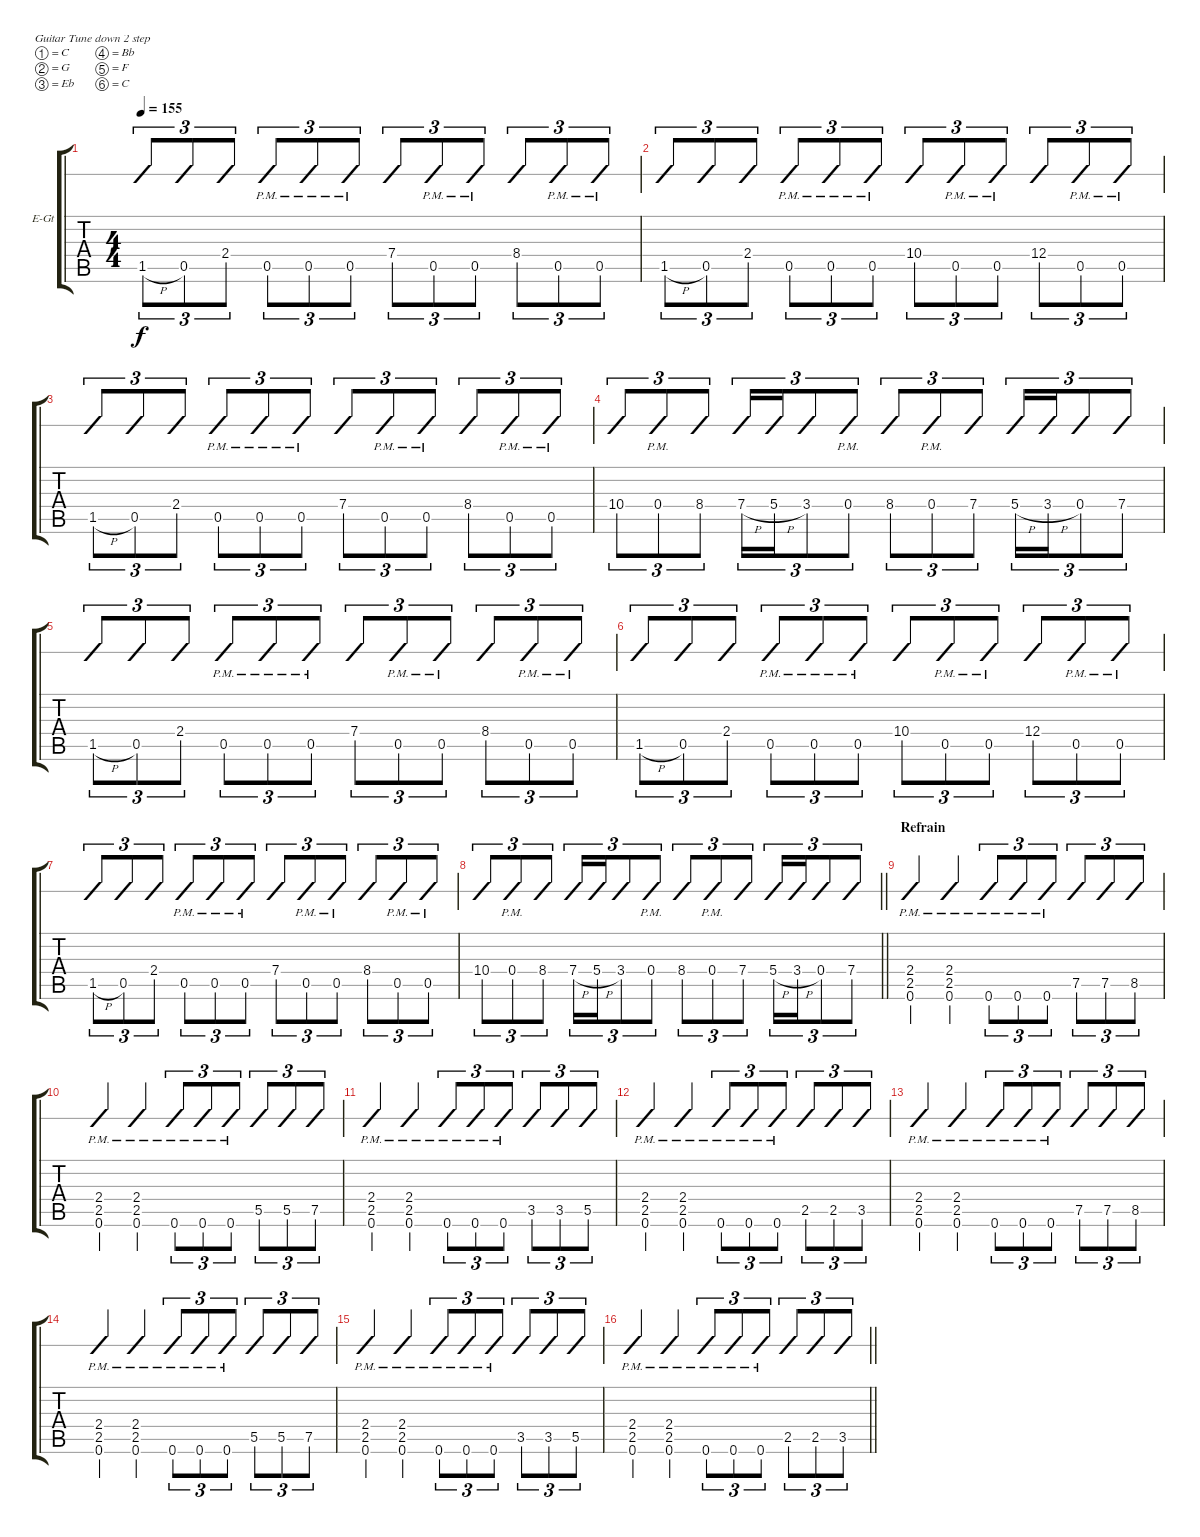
\defaultSystemsLayout 4
\bracketExtendMode groupsimilarinstruments
\firstSystemTrackNameOrientation horizontal
\otherSystemsTrackNameOrientation horizontal
\track ("Electric Guitar" "E-Gt") {instrument distortionguitar}
\staff {tabs slash}
\tuning (C4 G3 Eb3 Bb2 F2 C2)
\ts (4 4)
\tempo 155
\clef g2
\ks c
1.5{h}.8{tu (3 2) dy f} 0.5.8{tu (3 2)} 2.4.8{tu (3 2)} 0.5{pm}.8{tu (3 2)} 0.5{pm}.8{tu (3 2)} 0.5{pm}.8{tu (3 2)} 7.4.8{tu (3 2)} 0.5{pm}.8{tu (3 2)} 0.5{pm}.8{tu (3 2)} 8.4.8{tu (3 2)} 0.5{pm}.8{tu (3 2)} 0.5{pm}.8{tu (3 2)} |
1.5{h}.8{tu (3 2)} 0.5.8{tu (3 2)} 2.4.8{tu (3 2)} 0.5{pm}.8{tu (3 2)} 0.5{pm}.8{tu (3 2)} 0.5{pm}.8{tu (3 2)} 10.4.8{tu (3 2)} 0.5{pm}.8{tu (3 2)} 0.5{pm}.8{tu (3 2)} 12.4.8{tu (3 2)} 0.5{pm}.8{tu (3 2)} 0.5{pm}.8{tu (3 2)} |
1.5{h}.8{tu (3 2)} 0.5.8{tu (3 2)} 2.4.8{tu (3 2)} 0.5{pm}.8{tu (3 2)} 0.5{pm}.8{tu (3 2)} 0.5{pm}.8{tu (3 2)} 7.4.8{tu (3 2)} 0.5{pm}.8{tu (3 2)} 0.5{pm}.8{tu (3 2)} 8.4.8{tu (3 2)} 0.5{pm}.8{tu (3 2)} 0.5{pm}.8{tu (3 2)} |
10.4.8{tu (3 2)} 0.4{pm}.8{tu (3 2)} 8.4.8{tu (3 2)} 7.4{h}.16{tu (3 2)} 5.4{h}.16{tu (3 2)} 3.4.8{tu (3 2)} 0.4{pm}.8{tu (3 2)} 8.4.8{tu (3 2)} 0.4{pm}.8{tu (3 2)} 7.4.8{tu (3 2)} 5.4{h}.16{tu (3 2)} 3.4{h}.16{tu (3 2)} 0.4.8{tu (3 2)} 7.4.8{tu (3 2)} |
1.5{h}.8{tu (3 2)} 0.5.8{tu (3 2)} 2.4.8{tu (3 2)} 0.5{pm}.8{tu (3 2)} 0.5{pm}.8{tu (3 2)} 0.5{pm}.8{tu (3 2)} 7.4.8{tu (3 2)} 0.5{pm}.8{tu (3 2)} 0.5{pm}.8{tu (3 2)} 8.4.8{tu (3 2)} 0.5{pm}.8{tu (3 2)} 0.5{pm}.8{tu (3 2)} |
1.5{h}.8{tu (3 2)} 0.5.8{tu (3 2)} 2.4.8{tu (3 2)} 0.5{pm}.8{tu (3 2)} 0.5{pm}.8{tu (3 2)} 0.5{pm}.8{tu (3 2)} 10.4.8{tu (3 2)} 0.5{pm}.8{tu (3 2)} 0.5{pm}.8{tu (3 2)} 12.4.8{tu (3 2)} 0.5{pm}.8{tu (3 2)} 0.5{pm}.8{tu (3 2)} |
1.5{h}.8{tu (3 2)} 0.5.8{tu (3 2)} 2.4.8{tu (3 2)} 0.5{pm}.8{tu (3 2)} 0.5{pm}.8{tu (3 2)} 0.5{pm}.8{tu (3 2)} 7.4.8{tu (3 2)} 0.5{pm}.8{tu (3 2)} 0.5{pm}.8{tu (3 2)} 8.4.8{tu (3 2)} 0.5{pm}.8{tu (3 2)} 0.5{pm}.8{tu (3 2)} |
\barLineRight lightlight
10.4.8{tu (3 2)} 0.4{pm}.8{tu (3 2)} 8.4.8{tu (3 2)} 7.4{h}.16{tu (3 2)} 5.4{h}.16{tu (3 2)} 3.4.8{tu (3 2)} 0.4{pm}.8{tu (3 2)} 8.4.8{tu (3 2)} 0.4{pm}.8{tu (3 2)} 7.4.8{tu (3 2)} 5.4{h}.16{tu (3 2)} 3.4{h}.16{tu (3 2)} 0.4.8{tu (3 2)} 7.4.8{tu (3 2)} |
\section ("" "Refrain")
(0.6{pm} 2.5{pm} 2.4{pm}).4 (2.4{pm} 2.5{pm} 0.6{pm}).4 0.6{pm}.8{tu (3 2)} 0.6{pm}.8{tu (3 2)} 0.6{pm}.8{tu (3 2)} 7.5.8{tu (3 2)} 7.5.8{tu (3 2)} 8.5.8{tu (3 2)} |
(0.6{pm} 2.5{pm} 2.4{pm}).4 (2.4{pm} 2.5{pm} 0.6{pm}).4 0.6{pm}.8{tu (3 2)} 0.6{pm}.8{tu (3 2)} 0.6{pm}.8{tu (3 2)} 5.5.8{tu (3 2)} 5.5.8{tu (3 2)} 7.5.8{tu (3 2)} |
(0.6{pm} 2.5{pm} 2.4{pm}).4 (2.4{pm} 2.5{pm} 0.6{pm}).4 0.6{pm}.8{tu (3 2)} 0.6{pm}.8{tu (3 2)} 0.6{pm}.8{tu (3 2)} 3.5.8{tu (3 2)} 3.5.8{tu (3 2)} 5.5.8{tu (3 2)} |
(0.6{pm} 2.5{pm} 2.4{pm}).4 (2.4{pm} 2.5{pm} 0.6{pm}).4 0.6{pm}.8{tu (3 2)} 0.6{pm}.8{tu (3 2)} 0.6{pm}.8{tu (3 2)} 2.5.8{tu (3 2)} 2.5.8{tu (3 2)} 3.5.8{tu (3 2)} |
(0.6{pm} 2.5{pm} 2.4{pm}).4 (2.4{pm} 2.5{pm} 0.6{pm}).4 0.6{pm}.8{tu (3 2)} 0.6{pm}.8{tu (3 2)} 0.6{pm}.8{tu (3 2)} 7.5.8{tu (3 2)} 7.5.8{tu (3 2)} 8.5.8{tu (3 2)} |
(0.6{pm} 2.5{pm} 2.4{pm}).4 (2.4{pm} 2.5{pm} 0.6{pm}).4 0.6{pm}.8{tu (3 2)} 0.6{pm}.8{tu (3 2)} 0.6{pm}.8{tu (3 2)} 5.5.8{tu (3 2)} 5.5.8{tu (3 2)} 7.5.8{tu (3 2)} |
(0.6{pm} 2.5{pm} 2.4{pm}).4 (2.4{pm} 2.5{pm} 0.6{pm}).4 0.6{pm}.8{tu (3 2)} 0.6{pm}.8{tu (3 2)} 0.6{pm}.8{tu (3 2)} 3.5.8{tu (3 2)} 3.5.8{tu (3 2)} 5.5.8{tu (3 2)} |
\barLineRight lightlight
(0.6{pm} 2.5{pm} 2.4{pm}).4 (2.4{pm} 2.5{pm} 0.6{pm}).4 0.6{pm}.8{tu (3 2)} 0.6{pm}.8{tu (3 2)} 0.6{pm}.8{tu (3 2)} 2.5.8{tu (3 2)} 2.5.8{tu (3 2)} 3.5.8{tu (3 2)}
